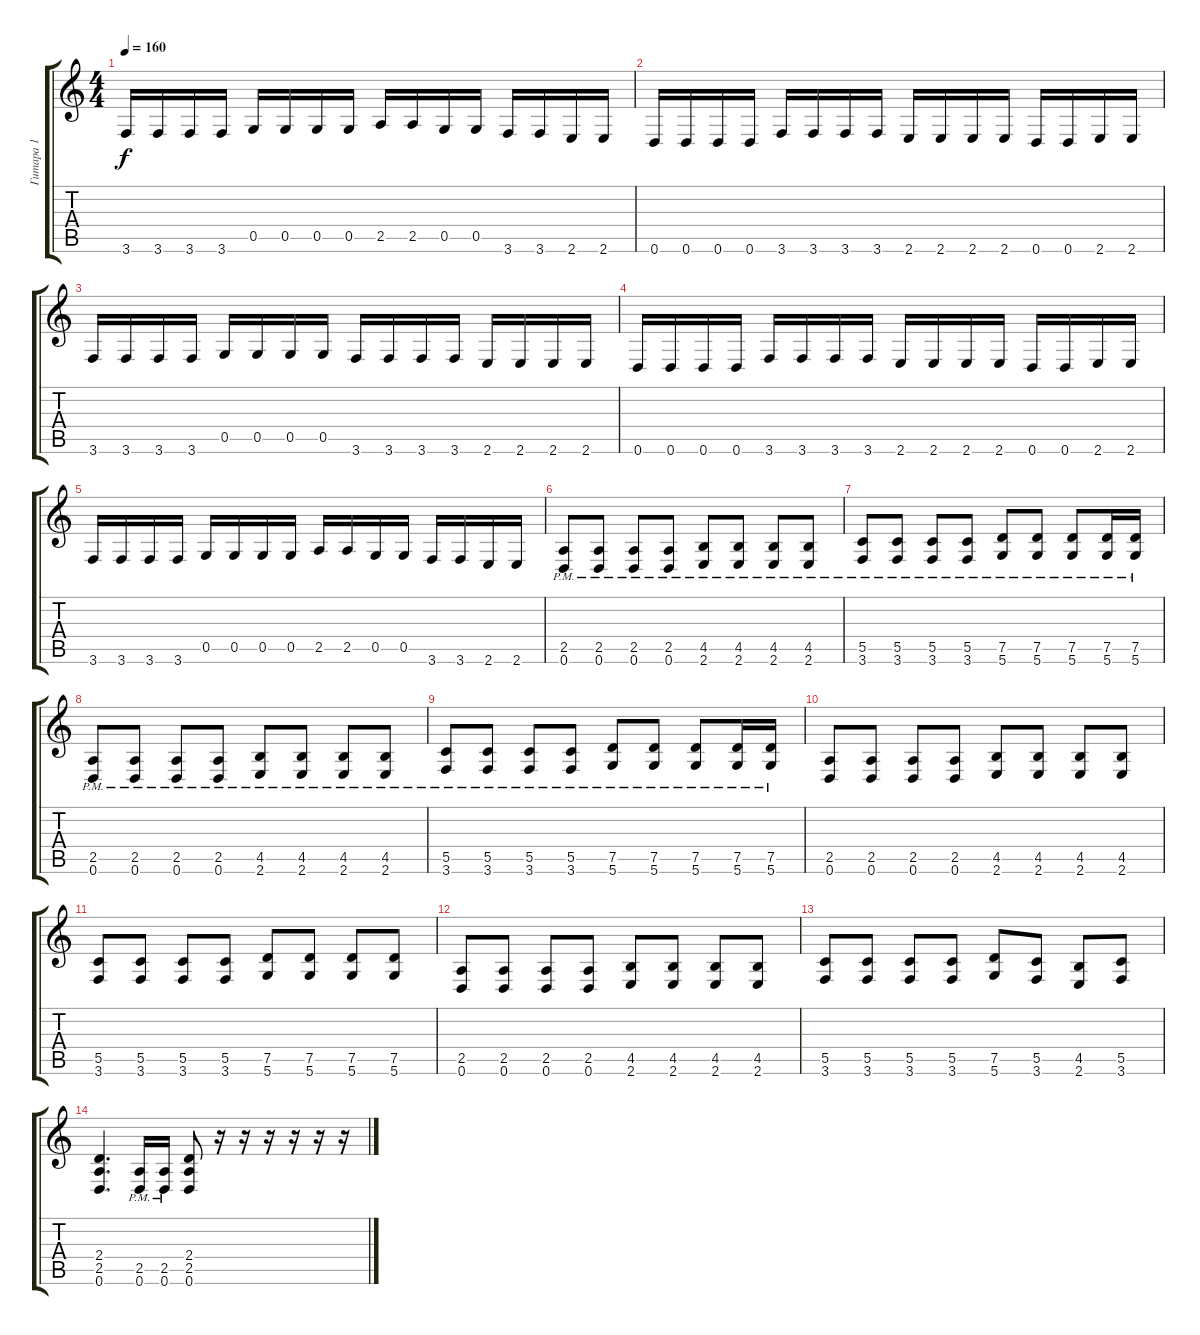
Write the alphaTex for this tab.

\track ("Гитара 1" "Гитара 1") {instrument distortionguitar}
\staff {score tabs}
\tuning (D4 A3 F3 C3 G2 D2) {hide}
\ts (4 4)
\tempo 160
\clef g2
\ks c
3.6.16{dy f} 3.6.16 3.6.16 3.6.16 0.5.16 0.5.16 0.5.16 0.5.16 2.5.16 2.5.16 0.5.16 0.5.16 3.6.16 3.6.16 2.6.16 2.6.16 |
0.6.16 0.6.16 0.6.16 0.6.16 3.6.16 3.6.16 3.6.16 3.6.16 2.6.16 2.6.16 2.6.16 2.6.16 0.6.16 0.6.16 2.6.16 2.6.16 |
3.6.16 3.6.16 3.6.16 3.6.16 0.5.16 0.5.16 0.5.16 0.5.16 3.6.16 3.6.16 3.6.16 3.6.16 2.6.16 2.6.16 2.6.16 2.6.16 |
0.6.16 0.6.16 0.6.16 0.6.16 3.6.16 3.6.16 3.6.16 3.6.16 2.6.16 2.6.16 2.6.16 2.6.16 0.6.16 0.6.16 2.6.16 2.6.16 |
3.6.16 3.6.16 3.6.16 3.6.16 0.5.16 0.5.16 0.5.16 0.5.16 2.5.16 2.5.16 0.5.16 0.5.16 3.6.16 3.6.16 2.6.16 2.6.16 |
(2.5{pm} 0.6{pm}).8 (2.5{pm} 0.6{pm}).8 (2.5{pm} 0.6{pm}).8 (2.5{pm} 0.6{pm}).8 (4.5{pm} 2.6{pm}).8 (4.5{pm} 2.6{pm}).8 (4.5{pm} 2.6{pm}).8 (4.5{pm} 2.6{pm}).8 |
(5.5{pm} 3.6{pm}).8 (5.5{pm} 3.6{pm}).8 (5.5{pm} 3.6{pm}).8 (5.5{pm} 3.6{pm}).8 (7.5{pm} 5.6{pm}).8 (7.5{pm} 5.6{pm}).8 (7.5{pm} 5.6{pm}).8 (7.5{pm} 5.6{pm}).16 (7.5{pm} 5.6{pm}).16 |
(2.5{pm} 0.6{pm}).8 (2.5{pm} 0.6{pm}).8 (2.5{pm} 0.6{pm}).8 (2.5{pm} 0.6{pm}).8 (4.5{pm} 2.6{pm}).8 (4.5{pm} 2.6{pm}).8 (4.5{pm} 2.6{pm}).8 (4.5{pm} 2.6{pm}).8 |
(5.5{pm} 3.6{pm}).8 (5.5{pm} 3.6{pm}).8 (5.5{pm} 3.6{pm}).8 (5.5{pm} 3.6{pm}).8 (7.5{pm} 5.6{pm}).8 (7.5{pm} 5.6{pm}).8 (7.5{pm} 5.6{pm}).8 (7.5{pm} 5.6{pm}).16 (7.5{pm} 5.6{pm}).16 |
(2.5 0.6).8 (2.5 0.6).8 (2.5 0.6).8 (2.5 0.6).8 (4.5 2.6).8 (4.5 2.6).8 (4.5 2.6).8 (4.5 2.6).8 |
(5.5 3.6).8 (5.5 3.6).8 (5.5 3.6).8 (5.5 3.6).8 (7.5 5.6).8 (7.5 5.6).8 (7.5 5.6).8 (7.5 5.6).8 |
(2.5 0.6).8 (2.5 0.6).8 (2.5 0.6).8 (2.5 0.6).8 (4.5 2.6).8 (4.5 2.6).8 (4.5 2.6).8 (4.5 2.6).8 |
(5.5 3.6).8 (5.5 3.6).8 (5.5 3.6).8 (5.5 3.6).8 (7.5 5.6).8 (5.5 3.6).8 (4.5 2.6).8 (5.5 3.6).8 |
(2.4 2.5 0.6).4{d} (2.5{pm} 0.6{pm}).16 (2.5{pm} 0.6{pm}).16 (2.4 2.5 0.6).8 r.16 r.16 r.16 r.16 r.16 r.16
